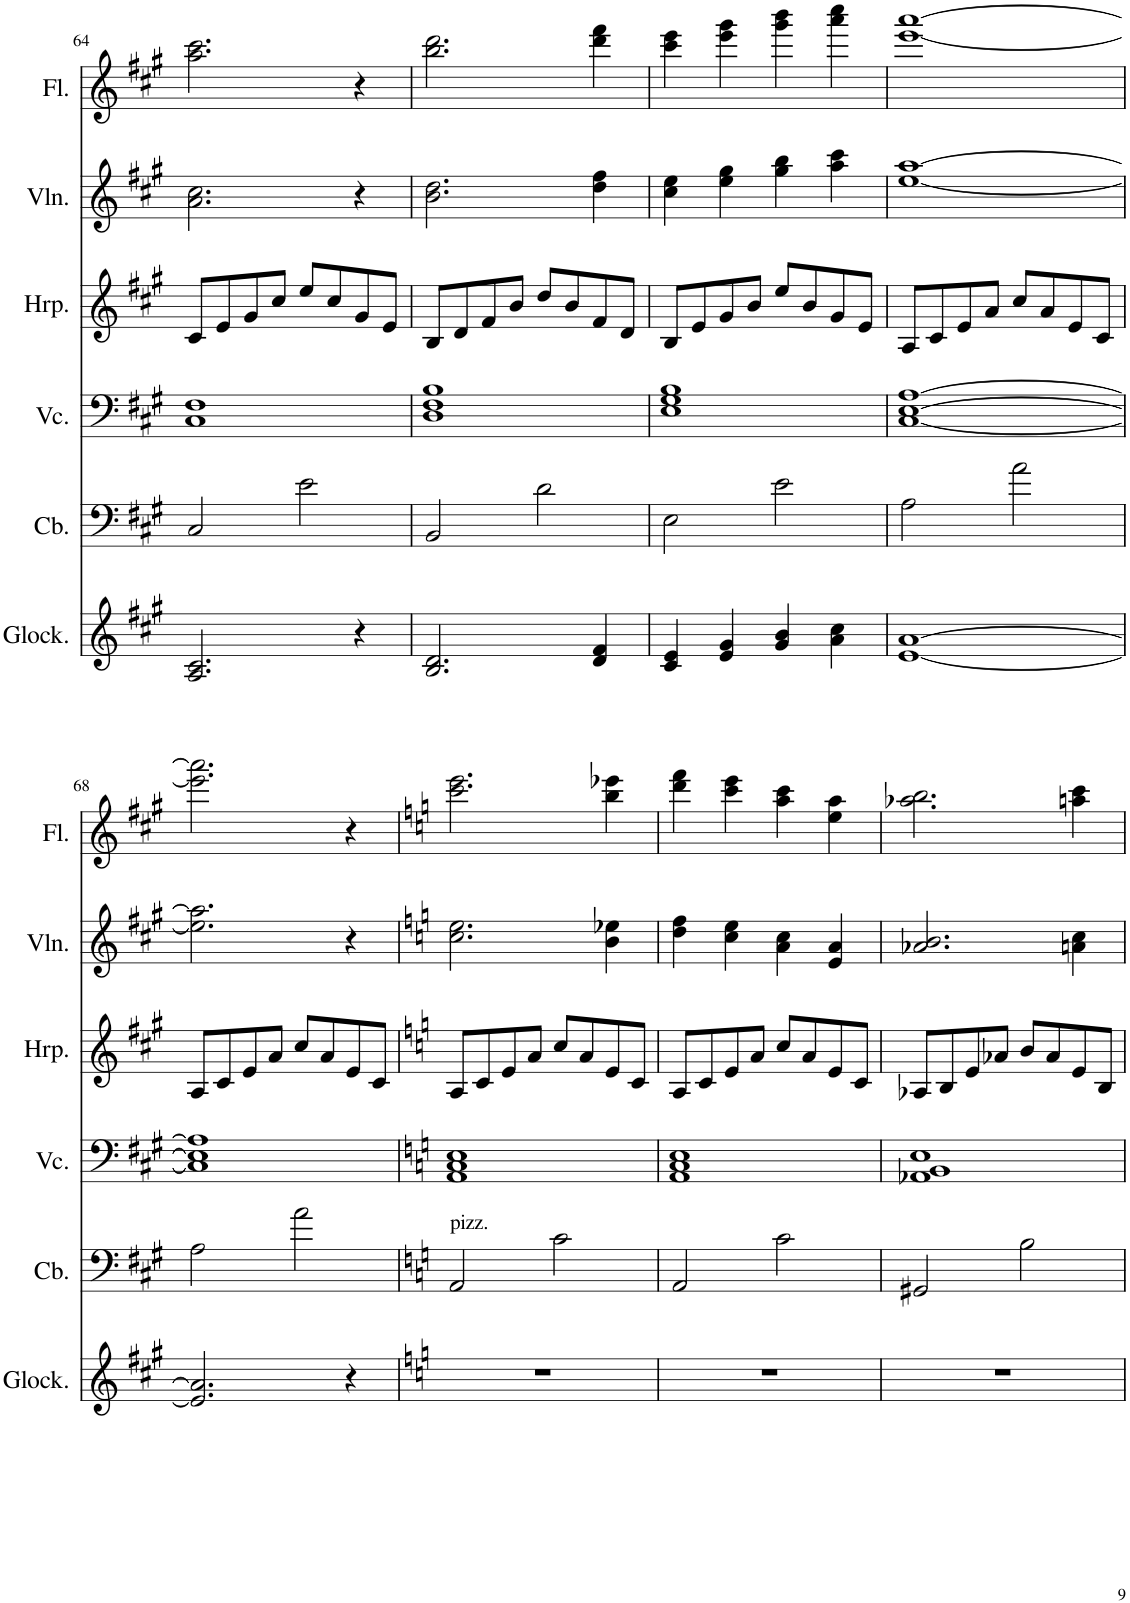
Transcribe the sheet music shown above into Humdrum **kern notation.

**kern	**kern	**kern	**kern	**kern	**kern
*part6	*part5	*part4	*part3	*part2	*part1
*staff6	*staff5	*staff4	*staff3	*staff2	*staff1
*I"グロッケンシュピール	*I"コントラバス	*I"チェロ	*I"ハープ	*I"ヴァイオリン	*I"フルート
!!LO:PB:g=z
*clefG2	*clefF4	*clefF4	*clefG2	*clefG2	*clefG2
*Trd-14c-24	*Trd7c12	*	*	*	*
*k[f#c#g#]	*k[f#c#g#]	*k[f#c#g#]	*k[f#c#g#]	*k[f#c#g#]	*k[f#c#g#]
*M4/4	*M4/4	*M4/4	*M4/4	*M4/4	*M4/4
=64	=64	=64	=64	=64	=64
2.A/ 2.c#/	2C#/	1C# 1F#	8c#/L	2.a\ 2.cc#\	2.aa\ 2.ccc#\
.	.	.	8e/	.	.
.	.	.	8g#/	.	.
.	.	.	8cc#/J	.	.
.	2e\	.	8ee/L	.	.
.	.	.	8cc#/	.	.
4r	.	.	8g#/	4r	4r
.	.	.	8e/J	.	.
=65	=65	=65	=65	=65	=65
2.B/ 2.d/	2BB/	1D 1F# 1B	8B/L	2.b\ 2.dd\	2.bb\ 2.ddd\
.	.	.	8d/	.	.
.	.	.	8f#/	.	.
.	.	.	8b/J	.	.
.	2d\	.	8dd/L	.	.
.	.	.	8b/	.	.
4d/ 4f#/	.	.	8f#/	4dd\ 4ff#\	4ddd\ 4fff#\
.	.	.	8d/J	.	.
=66	=66	=66	=66	=66	=66
4c#/ 4e/	2E\	1E 1G# 1B	8B/L	4cc#\ 4ee\	4ccc#\ 4eee\
.	.	.	8e/	.	.
4e/ 4g#/	.	.	8g#/	4ee\ 4gg#\	4eee\ 4ggg#\
.	.	.	8b/J	.	.
4g#/ 4b/	2e\	.	8ee/L	4gg#\ 4bb\	4ggg#\ 4bbb\
.	.	.	8b/	.	.
4a\ 4cc#\	.	.	8g#/	4aa\ 4ccc#\	4aaa\ 4cccc#\
.	.	.	8e/J	.	.
=67	=67	=67	=67	=67	=67
[1e [1a	2A\	[1C# [1E [1A	8A/L	[1ee [1aa	[1eee [1aaa
.	.	.	8c#/	.	.
.	.	.	8e/	.	.
.	.	.	8a/J	.	.
.	2a\	.	8cc#/L	.	.
.	.	.	8a/	.	.
.	.	.	8e/	.	.
.	.	.	8c#/J	.	.
!!LO:LB:g=z
=68	=68	=68	=68	=68	=68
2.e/] 2.a/]	2A\	1C#] 1E] 1A]	8A/L	2.ee\] 2.aa\]	2.eee\] 2.aaa\]
.	.	.	8c#/	.	.
.	.	.	8e/	.	.
.	.	.	8a/J	.	.
.	2a\	.	8cc#/L	.	.
.	.	.	8a/	.	.
4r	.	.	8e/	4r	4r
.	.	.	8c#/J	.	.
=69	=69	=69	=69	=69	=69
*k[]	*k[]	*k[]	*k[]	*k[]	*k[]
!	!LO:TX:a:t=pizz.	!	!	!	!
1r	2AA/	1AA 1C 1E	8A/L	2.cc\ 2.ee\	2.ccc\ 2.eee\
.	.	.	8c/	.	.
.	.	.	8e/	.	.
.	.	.	8a/J	.	.
.	2c\	.	8cc/L	.	.
.	.	.	8a/	.	.
.	.	.	8e/	4b\ 4ee-X\	4bb\ 4eee-X\
.	.	.	8c/J	.	.
=70	=70	=70	=70	=70	=70
1r	2AA/	1AA 1C 1E	8A/L	4dd\ 4ff\	4ddd\ 4fff\
.	.	.	8c/	.	.
.	.	.	8e/	4cc\ 4ee\	4ccc\ 4eee\
.	.	.	8a/J	.	.
.	2c\	.	8cc/L	4a\ 4cc\	4aa\ 4ccc\
.	.	.	8a/	.	.
.	.	.	8e/	4e/ 4a/	4ee\ 4aa\
.	.	.	8c/J	.	.
=71	=71	=71	=71	=71	=71
1r	2GG#X/	1AA-X 1BB 1E	8A-X/L	2.a-X/ 2.b/	2.aa-X\ 2.bb\
.	.	.	8B/	.	.
.	.	.	8e/	.	.
.	.	.	8a-X/J	.	.
.	2B\	.	8b/L	.	.
.	.	.	8a-/	.	.
.	.	.	8e/	4an\ 4cc\	4aan\ 4ccc\
.	.	.	8B/J	.	.
=	=	=	=	=	=
*-	*-	*-	*-	*-	*-
